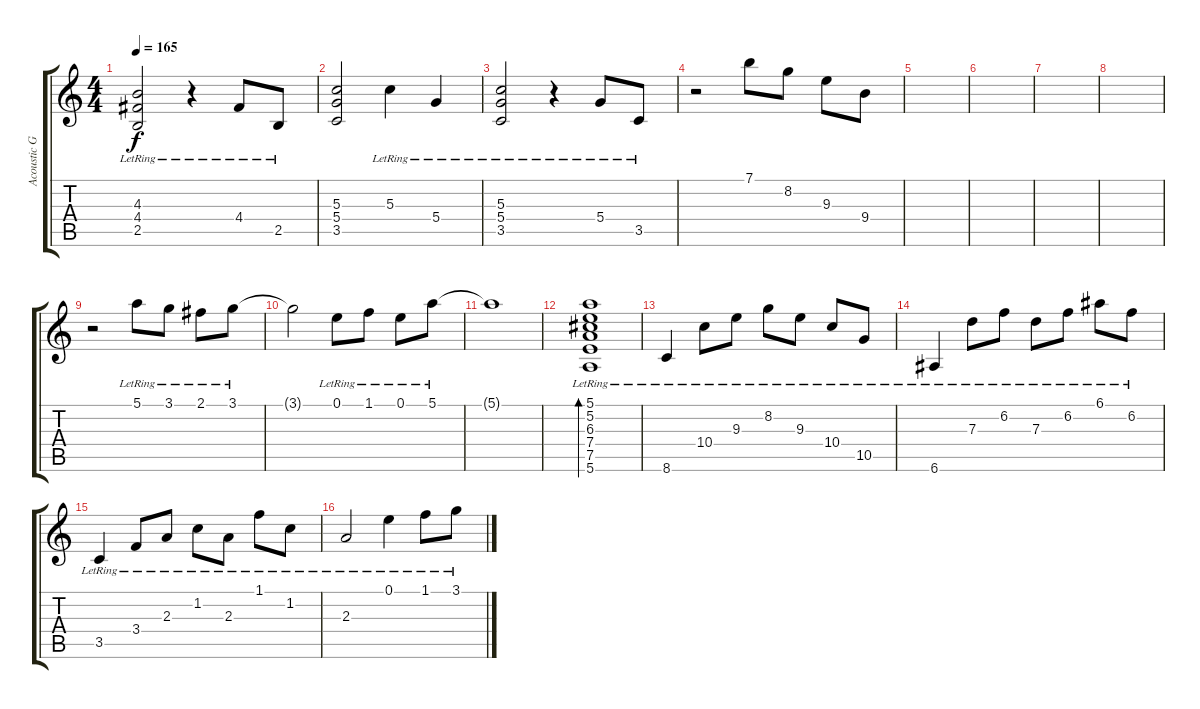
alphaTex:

\track ("Acoustic Guitar 2" "Acoustic G") {instrument acousticguitarnylon}
\staff {score tabs}
\tuning (E4 B3 G3 D3 A2 E2) {hide}
\ts (4 4)
\tempo 165
\clef g2
\ks c
(4.3{lr} 4.4{lr} 2.5{lr}).2{dy f} r.4 4.4{lr}.8 2.5{lr}.8 |
(5.3 5.4 3.5).2 5.3{lr}.4 5.4{lr}.4 |
(5.3{lr} 5.4{lr} 3.5{lr}).2 r.4 5.4{lr}.8 3.5{lr}.8 |
r.2 7.1.8 8.2.8 9.3.8 9.4.8 |
|
|
|
|
r.2 5.1{lr}.8 3.1{lr}.8 2.1{lr}.8 3.1{lr}.8 |
3.1{t}.2 0.1{lr}.8 1.1{lr}.8 0.1{lr}.8 5.1{lr}.8 |
5.1{t}.1 |
(5.1{lr} 5.2{lr} 6.3{lr} 7.4{lr} 7.5{lr} 5.6{lr}).1{bd 480} |
8.6{lr}.4 10.4{lr}.8 9.3{lr}.8 8.2{lr}.8 9.3{lr}.8 10.4{lr}.8 10.5{lr}.8 |
6.6{lr}.4 7.3{lr}.8 6.2{lr}.8 7.3{lr}.8 6.2{lr}.8 6.1{lr}.8 6.2{lr}.8 |
3.5{lr}.4 3.4{lr}.8 2.3{lr}.8 1.2{lr}.8 2.3{lr}.8 1.1{lr}.8 1.2{lr}.8 |
2.3{lr}.2 0.1{lr}.4 1.1{lr}.8 3.1{lr}.8
